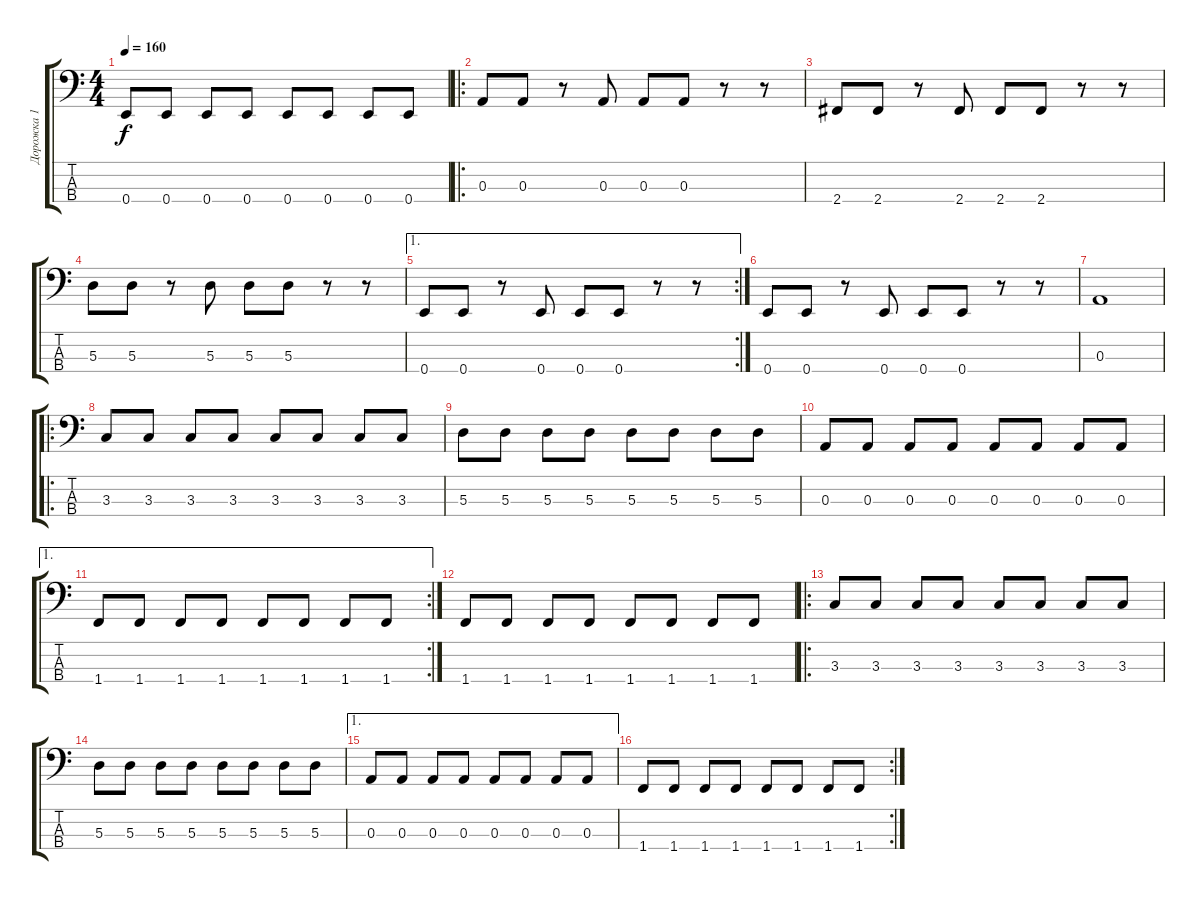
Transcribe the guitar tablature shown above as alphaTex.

\track ("Дорожка 1" "Дорожка 1") {instrument slapbass2}
\staff {score tabs}
\tuning (G2 D2 A1 E1) {hide}
\ts (4 4)
\tempo 160
\clef f4
\ks c
0.4.8{dy f} 0.4.8 0.4.8 0.4.8 0.4.8 0.4.8 0.4.8 0.4.8 |
\ro
0.3.8 0.3.8 r.8 0.3.8 0.3.8 0.3.8 r.8 r.8 |
2.4.8 2.4.8 r.8 2.4.8 2.4.8 2.4.8 r.8 r.8 |
5.3.8 5.3.8 r.8 5.3.8 5.3.8 5.3.8 r.8 r.8 |
\ae 1
\rc 2
0.4.8 0.4.8 r.8 0.4.8 0.4.8 0.4.8 r.8 r.8 |
0.4.8 0.4.8 r.8 0.4.8 0.4.8 0.4.8 r.8 r.8 |
0.3.1 |
\ro
3.3.8 3.3.8 3.3.8 3.3.8 3.3.8 3.3.8 3.3.8 3.3.8 |
5.3.8 5.3.8 5.3.8 5.3.8 5.3.8 5.3.8 5.3.8 5.3.8 |
0.3.8 0.3.8 0.3.8 0.3.8 0.3.8 0.3.8 0.3.8 0.3.8 |
\ae 1
\rc 2
1.4.8 1.4.8 1.4.8 1.4.8 1.4.8 1.4.8 1.4.8 1.4.8 |
1.4.8 1.4.8 1.4.8 1.4.8 1.4.8 1.4.8 1.4.8 1.4.8 |
\ro
3.3.8 3.3.8 3.3.8 3.3.8 3.3.8 3.3.8 3.3.8 3.3.8 |
5.3.8 5.3.8 5.3.8 5.3.8 5.3.8 5.3.8 5.3.8 5.3.8 |
\ae 1
0.3.8 0.3.8 0.3.8 0.3.8 0.3.8 0.3.8 0.3.8 0.3.8 |
\rc 2
1.4.8 1.4.8 1.4.8 1.4.8 1.4.8 1.4.8 1.4.8 1.4.8
